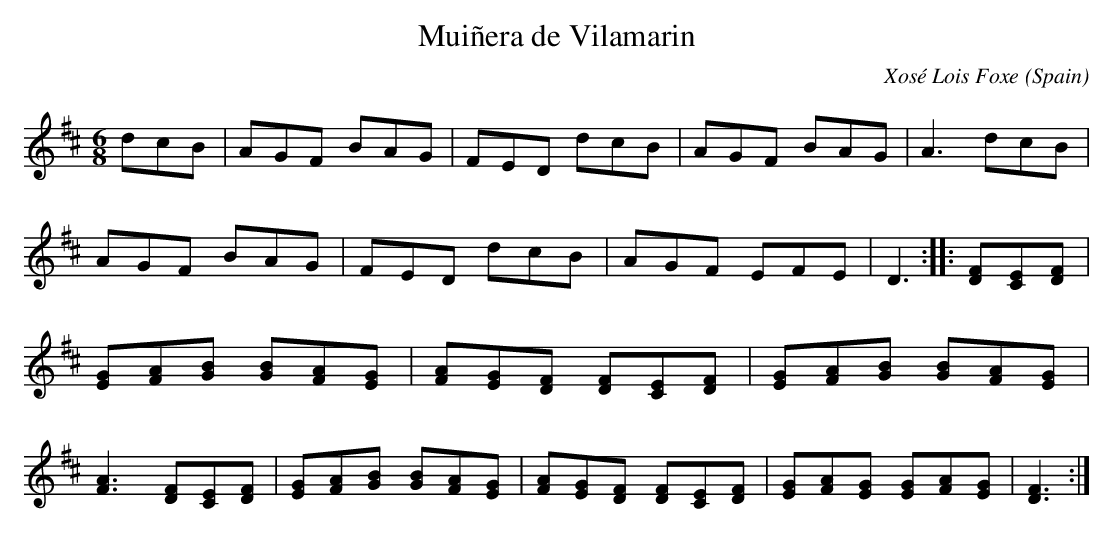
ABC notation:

X:1
T:Muiñera de Vilamarin
C:Xosé Lois Foxe
M:6/8
O:Spain
K:D major
dcB | AGF BAG|FED dcB|AGF BAG|A3    \
dcB |AGF BAG|FED dcB|AGF EFE| D3 :: \
[FD][EC][FD]| \
[GE][AF][BG] [BG][AF][GE]|  \
[AF][GE][DF] [FD][EC][FD] | \
[GE][AF][BG] [BG][AF][GE]|  \
[A3F3]       [FD][EC][FD]|  \
[GE][AF][BG] [BG][AF][GE]|  \
[AF][GE][FD] [FD][EC][FD]|  \
[EG][AF][EG] [GE][AF][GE]|  \
[F3D3]:|
